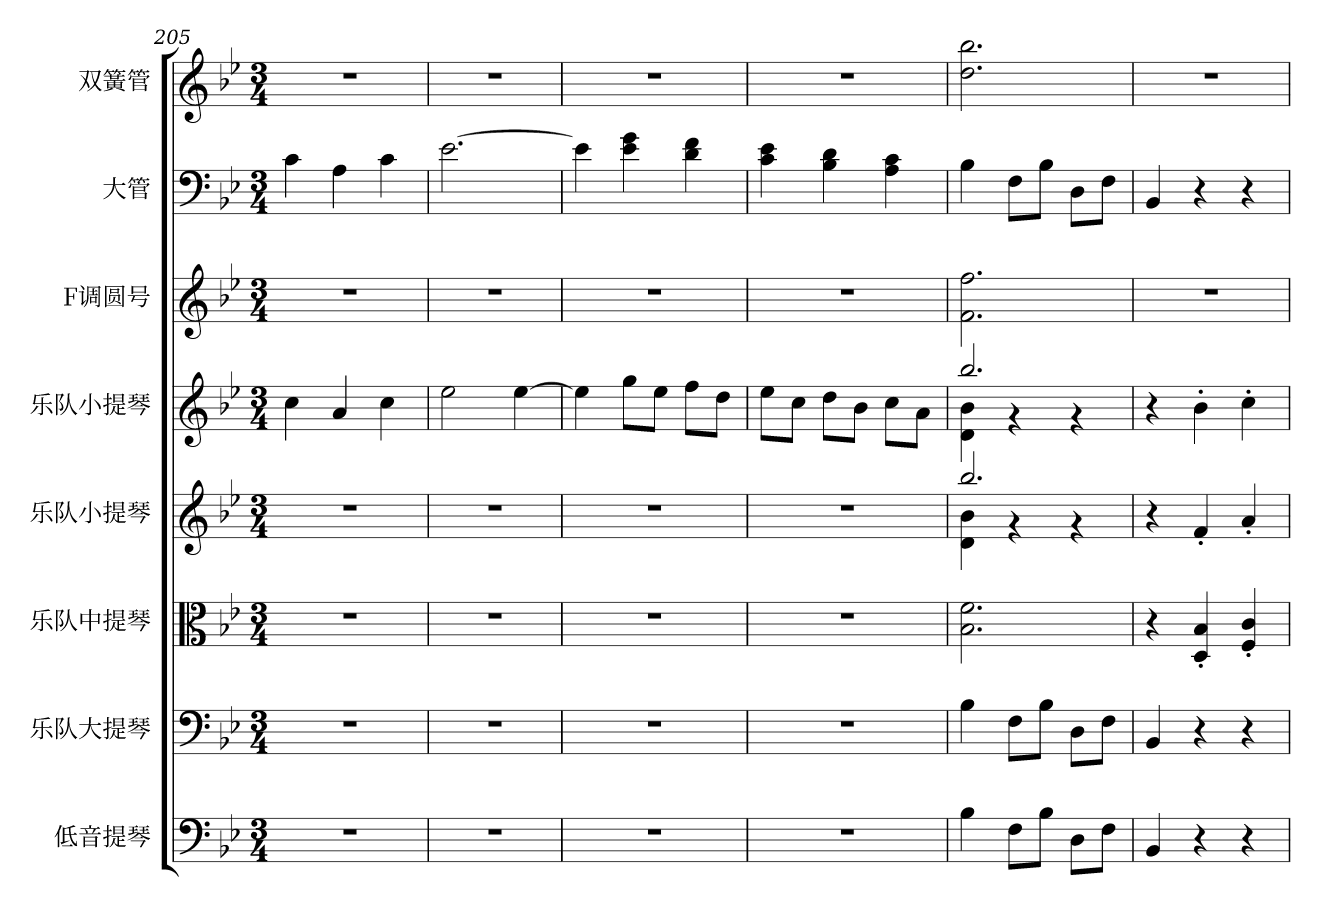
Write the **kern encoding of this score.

**kern	**kern	**kern	**kern	**kern	**kern	**kern	**kern
*part8	*part7	*part6	*part5	*part4	*part3	*part2	*part1
*staff8	*staff7	*staff6	*staff5	*staff4	*staff3	*staff2	*staff1
*I"低音提琴	*I"乐队大提琴	*I"乐队中提琴	*I"乐队小提琴	*I"乐队小提琴	*I"F调圆号	*I"大管	*I"双簧管
*clefF4	*clefF4	*clefC3	*clefG2	*clefG2	*clefG2	*clefF4	*clefG2
*ITrd7c12	*	*	*	*	*ITrd4c7	*	*
*k[b-e-]	*k[b-e-]	*k[b-e-]	*k[b-e-]	*k[b-e-]	*k[b-e-a-]	*k[b-e-]	*k[b-e-]
*M3/4	*M3/4	*M3/4	*M3/4	*M3/4	*M3/4	*M3/4	*M3/4
=205	=205	=205	=205	=205	=205	=205	=205
2.r	2.r	2.r	2.r	4cc\	2.r	4c\	2.r
.	.	.	.	4a/	.	4A\	.
.	.	.	.	4cc\	.	4c\	.
=206	=206	=206	=206	=206	=206	=206	=206
*	*	*	*	*	*	*	*MM165
2.r	2.r	2.r	2.r	2ee-\	2.r	[2.e-\	2.r
.	.	.	.	[4ee-\	.	.	.
=207	=207	=207	=207	=207	=207	=207	=207
2.r	2.r	2.r	2.r	4ee-\]	2.r	4e-\]	2.r
.	.	.	.	8gg\L	.	4e-\ 4g\	.
.	.	.	.	8ee-\J	.	.	.
.	.	.	.	8ff\L	.	4d\ 4f\	.
.	.	.	.	8dd\J	.	.	.
=208	=208	=208	=208	=208	=208	=208	=208
2.r	2.r	2.r	2.r	8ee-\L	2.r	4c\ 4e-\	2.r
.	.	.	.	8cc\J	.	.	.
.	.	.	.	8dd\L	.	4B-\ 4d\	.
.	.	.	.	8b-\J	.	.	.
.	.	.	.	8cc\L	.	4A\ 4c\	.
.	.	.	.	8a\J	.	.	.
=209	=209	=209	=209	=209	=209	=209	=209
*	*	*	*	*	*	*	*MM168
*	*	*	*^	*^	*	*	*
4BB-\	4B-\	2.B-\ 2.f\	2.bb-/	4d\ 4b-\	2.bb-/	4d\ 4b-\	2.B-\ 2.b-\	4B-\	2.dd\ 2.bb-\
8FF\L	8F\L	.	.	4r	.	4r	.	8F\L	.
8BB-\J	8B-\J	.	.	.	.	.	.	8B-\J	.
8DD\L	8D\L	.	.	4r	.	4r	.	8D\L	.
8FF\J	8F\J	.	.	.	.	.	.	8F\J	.
*	*	*	*v	*v	*	*	*	*	*
*	*	*	*	*v	*v	*	*	*
=210	=210	=210	=210	=210	=210	=210	=210
4BBB-/	4BB-/	4r	4r	4r	2.r	4BB-/	2.r
4r	4r	4D/' 4B-/'	4f'/	4b-'\	.	4r	.
4r	4r	4F/' 4c/'	4a'/	4cc'\	.	4r	.
=	=	=	=	=	=	=	=
*-	*-	*-	*-	*-	*-	*-	*-
